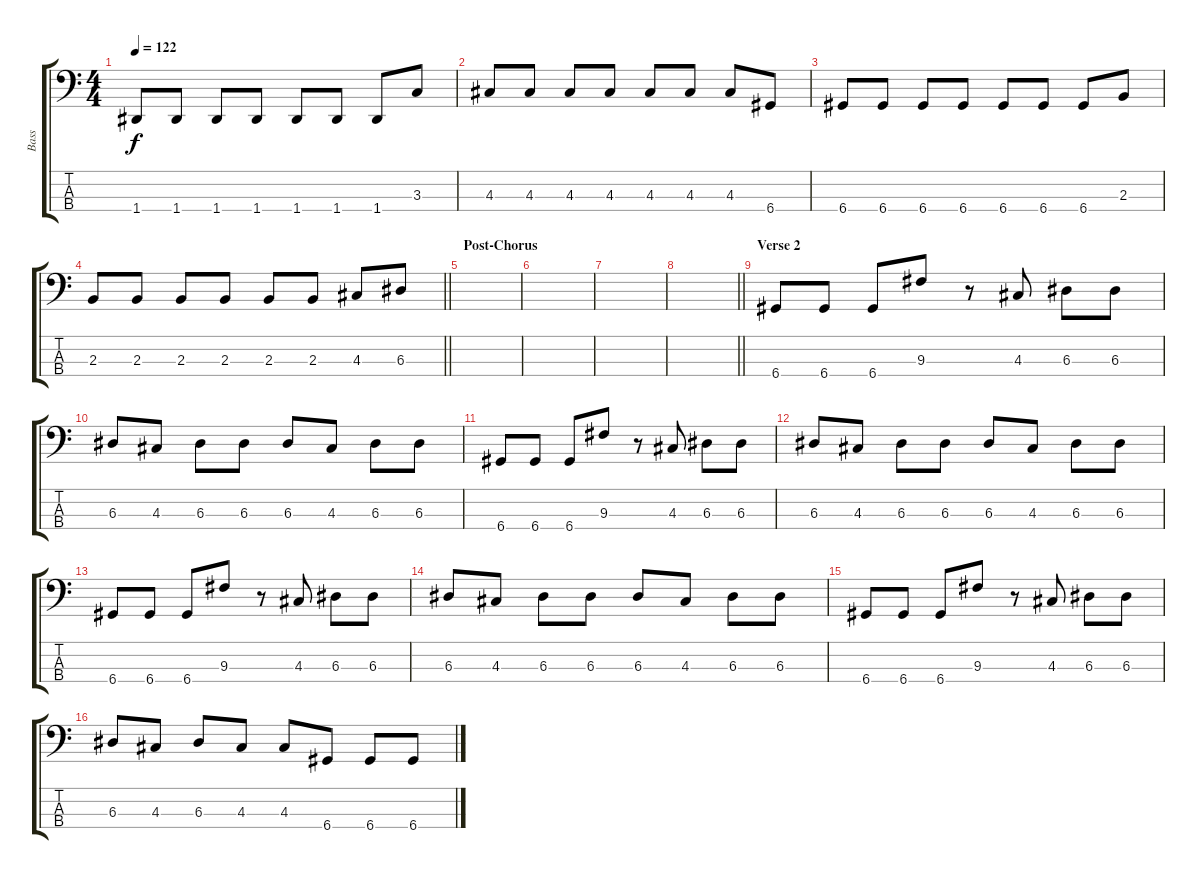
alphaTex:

\track ("Bass" "Bass") {instrument electricbasspick}
\staff {score tabs}
\tuning (G2 D2 A1 D1) {hide}
\ts (4 4)
\tempo 122
\clef f4
\ks c
1.4.8{dy f} 1.4.8 1.4.8 1.4.8 1.4.8 1.4.8 1.4.8 3.3.8 |
4.3.8 4.3.8 4.3.8 4.3.8 4.3.8 4.3.8 4.3.8 6.4.8 |
6.4.8 6.4.8 6.4.8 6.4.8 6.4.8 6.4.8 6.4.8 2.3.8 |
\barLineRight lightlight
2.3.8 2.3.8 2.3.8 2.3.8 2.3.8 2.3.8 4.3.8 6.3.8 |
\section ("" "Post-Chorus")
|
|
|
\barLineRight lightlight
|
\section ("" "Verse 2")
6.4.8 6.4.8 6.4.8 9.3.8 r.8 4.3.8 6.3.8 6.3.8 |
6.3.8 4.3.8 6.3.8 6.3.8 6.3.8 4.3.8 6.3.8 6.3.8 |
6.4.8 6.4.8 6.4.8 9.3.8 r.8 4.3.8 6.3.8 6.3.8 |
6.3.8 4.3.8 6.3.8 6.3.8 6.3.8 4.3.8 6.3.8 6.3.8 |
6.4.8 6.4.8 6.4.8 9.3.8 r.8 4.3.8 6.3.8 6.3.8 |
6.3.8 4.3.8 6.3.8 6.3.8 6.3.8 4.3.8 6.3.8 6.3.8 |
6.4.8 6.4.8 6.4.8 9.3.8 r.8 4.3.8 6.3.8 6.3.8 |
6.3.8 4.3.8 6.3.8 4.3.8 4.3.8 6.4.8 6.4.8 6.4.8
